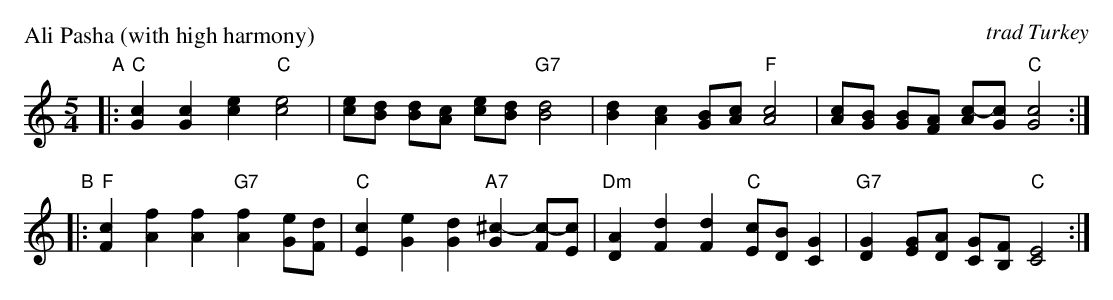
X:1
P: Ali Pasha (with high harmony)
O: trad Turkey
M: 5/4
L: 1/4
K: C
"A"\
|: "C"[Gc][Gc][ce] "C"[c2e2] | [c/e/][B/d/] [B/d/][A/c/] [c/e/][B/d/] "G7"[B2d2] \
| [Bd] [Ac] [G/B/][A/c/] "F"[A2c2] | [A/c/][G/B/] [G/B/][F/A/] [A/c/-][G/c/] "C"[G2c2] :|
"B"\
|: "F"[Fc][Af][Af] "G7"[Af][G/e/][F/d/] | "C"[Ec][Ge][Gd] "A7"[G^c-][F/c/-][E/c/] \
| "Dm"[DA][Fd][Fd] "C"[E/c/][D/B/][CG] | "G7"[DG] [E/G/][D/A/] [C/G/][B,/F/] "C"[C2E2] :|
